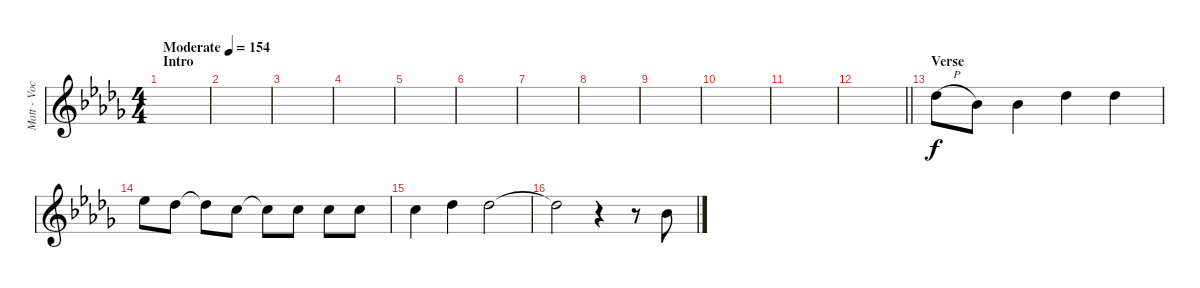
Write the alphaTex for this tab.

\track ("Matt - Vocals" "Matt - Voc") {instrument distortionguitar}
\staff {score}
\tuning (E4 B3 G3 D3 A2 E2) {hide}
\ts (4 4)
\section ("" "Intro")
\tempo (154 "Moderate")
\clef g2
\ks db
|
|
|
|
|
|
|
|
|
|
|
\barLineRight lightlight
|
\section ("" "Verse")
6.3{h}.8 3.3.8 3.3.4 2.2.4 2.2.4 |
4.2.8 2.2.8 2.2{t}.8 20.6.8 20.6{t}.8 1.2.8 1.2.8 1.2.8 |
1.2.4 2.2.4 2.2.2 |
2.2{t}.2 r.4 r.8 3.3.8
